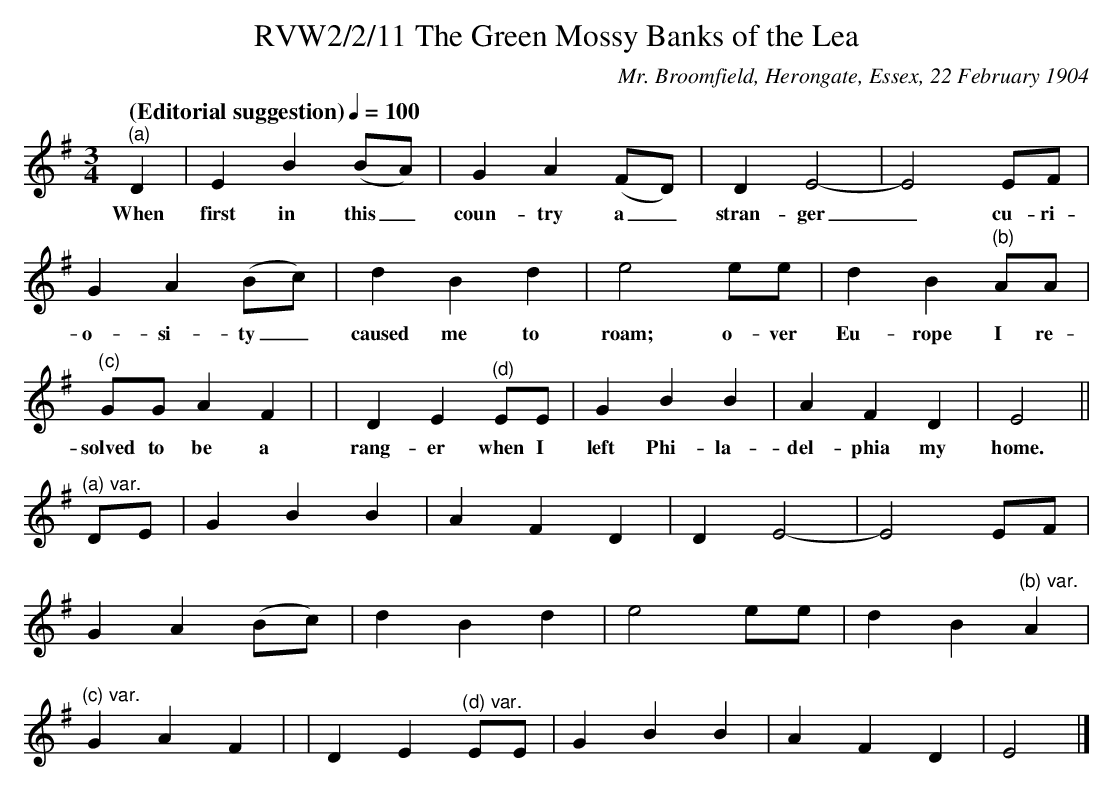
X:1
T:RVW2/2/11 The Green Mossy Banks of the Lea
C:Mr. Broomfield, Herongate, Essex, 22 February 1904
L:1/4
Q: "(Editorial suggestion)" 1/4=100
M:3/4
K:G
"^(a)"D | E B (B/2A/2) | G A (F/2D/2) | D E2- |E2 E/2F/2 |
w: When first in this_ coun-try a_ stran-ger_ cu-ri-
G A (B/2c/2) | d B d | e2 e/2e/2 | d B "^(b)"A/2A/2 |
w: o-si-ty_ caused me to roam; o-ver Eu-rope I re-
"^(c)"G/2G/2 A F | | D E "^(d)"E/2E/2 | G B B | A F D | E2 ||
w: solved to be a rang-er when I left Phi-la-del-phia my home.
"^(a) var."D/2E/2 | G B B | A F D | D E2- |E2 E/2F/2 |
G A (B/2c/2) | d B d | e2 e/2e/2 | d B "^(b) var."A |
"^(c) var."G A F | | D E "^(d) var."E/2E/2 | G B B | A F D | E2 |]
